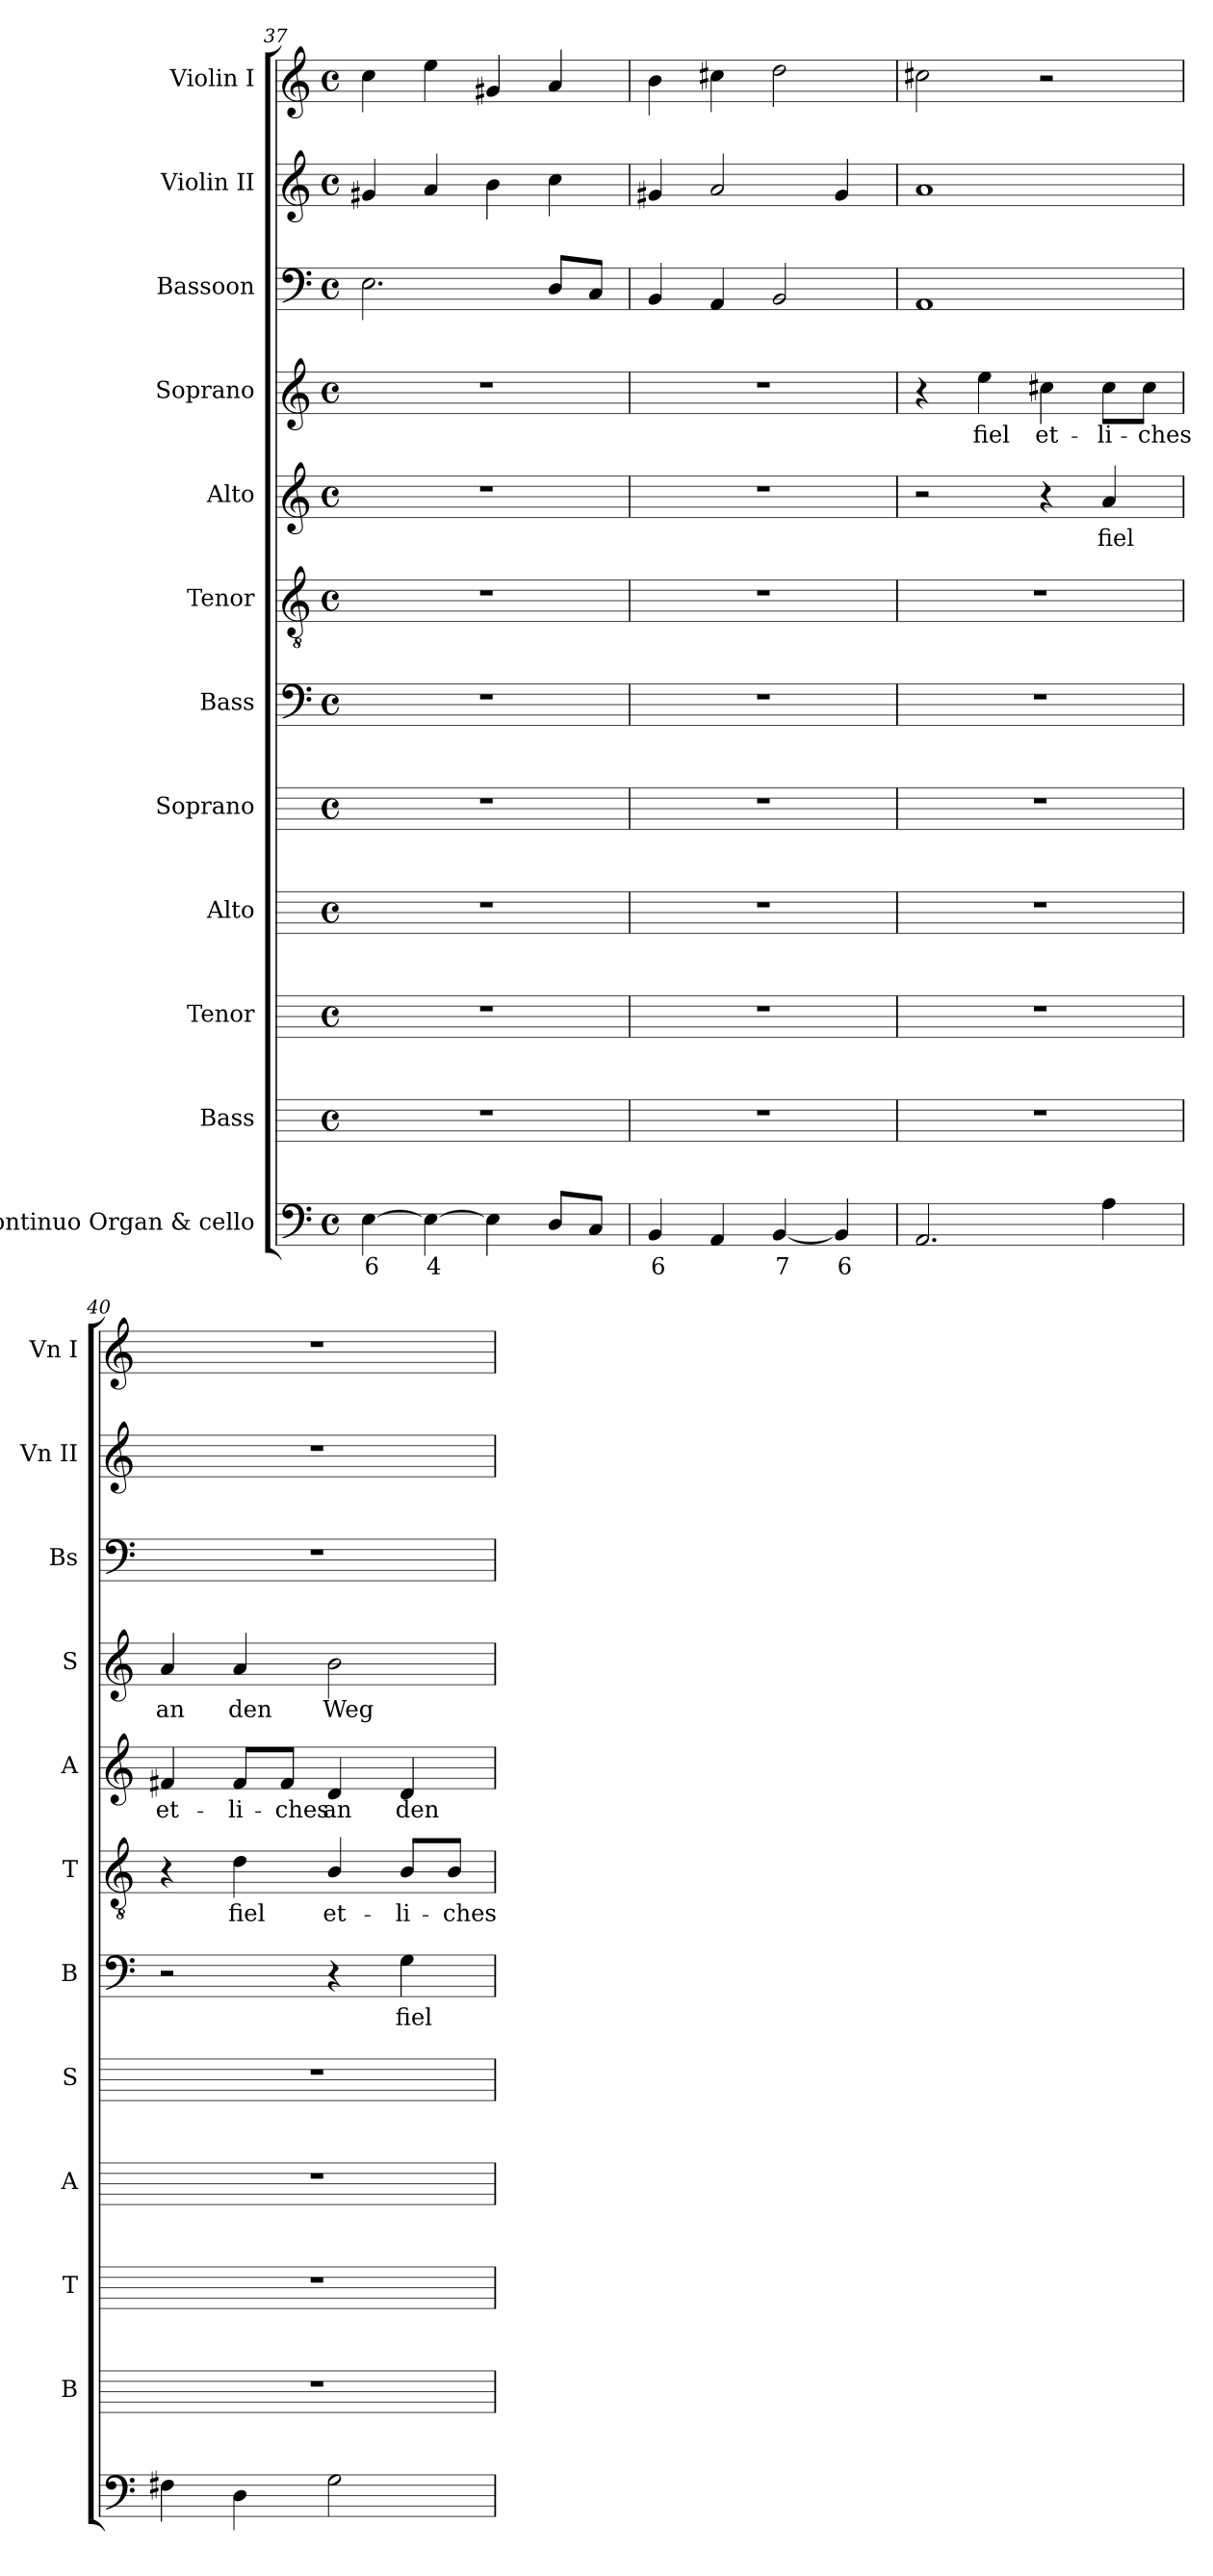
**kern	**text	**kern	**kern	**kern	**kern	**kern	**text	**kern	**text	**kern	**text	**kern	**text	**kern	**kern	**kern
*part12	*part12	*part11	*part10	*part9	*part8	*part7	*part7	*part6	*part6	*part5	*part5	*part4	*part4	*part3	*part2	*part1
*staff12	*staff12	*staff11	*staff10	*staff9	*staff8	*staff7	*staff7	*staff6	*staff6	*staff5	*staff5	*staff4	*staff4	*staff3	*staff2	*staff1
*I"Continuo Organ & cello	*	*I"Bass	*I"Tenor	*I"Alto	*I"Soprano	*I"Bass	*	*I"Tenor	*	*I"Alto	*	*I"Soprano	*	*I"Bassoon	*I"Violin II	*I"Violin I
*	*	*I'B	*I'T	*I'A	*I'S	*I'B	*	*I'T	*	*I'A	*	*I'S	*	*I'Bs	*I'Vn II	*I'Vn I
*clefF4	*	*	*	*	*	*clefF4	*	*clefGv2	*	*clefG2	*	*clefG2	*	*clefF4	*clefG2	*clefG2
*	*	*ITrd4c7	*ITrd4c7	*ITrd4c7	*ITrd4c7	*	*	*	*	*	*	*	*	*	*	*
*k[]	*	*	*	*	*	*k[]	*	*k[]	*	*k[]	*	*k[]	*	*k[]	*k[]	*k[]
*C:	*	*	*	*	*	*C:	*	*C:	*	*C:	*	*C:	*	*C:	*C:	*C:
*M4/4	*	*M4/4	*M4/4	*M4/4	*M4/4	*M4/4	*	*M4/4	*	*M4/4	*	*M4/4	*	*M4/4	*M4/4	*M4/4
*met(c)	*	*met(c)	*met(c)	*met(c)	*met(c)	*met(c)	*	*met(c)	*	*met(c)	*	*met(c)	*	*met(c)	*met(c)	*met(c)
=37	=37	=37	=37	=37	=37	=37	=37	=37	=37	=37	=37	=37	=37	=37	=37	=37
!	!LO:LY:b	!	!	!	!	!	!	!	!	!	!	!	!	!	!	!
[4E	6	1r	1r	1r	1r	1r	.	1r	.	1r	.	1r	.	2.E	4g#X	4cc
!	!LO:LY:b	!	!	!	!	!	!	!	!	!	!	!	!	!	!	!
4E_	4	.	.	.	.	.	.	.	.	.	.	.	.	.	4a	4ee
4E]	.	.	.	.	.	.	.	.	.	.	.	.	.	.	4b	4g#X
8DL	.	.	.	.	.	.	.	.	.	.	.	.	.	8DL	4cc	4a
8CJ	.	.	.	.	.	.	.	.	.	.	.	.	.	8CJ	.	.
=38	=38	=38	=38	=38	=38	=38	=38	=38	=38	=38	=38	=38	=38	=38	=38	=38
!	!LO:LY:b	!	!	!	!	!	!	!	!	!	!	!	!	!	!	!
4BB	6	1r	1r	1r	1r	1r	.	1r	.	1r	.	1r	.	4BB	4g#X	4b
4AA	.	.	.	.	.	.	.	.	.	.	.	.	.	4AA	2a	4cc#X
!	!LO:LY:b	!	!	!	!	!	!	!	!	!	!	!	!	!	!	!
[4BB	7	.	.	.	.	.	.	.	.	.	.	.	.	2BB	.	2dd
!	!LO:LY:b	!	!	!	!	!	!	!	!	!	!	!	!	!	!	!
4BB]	6	.	.	.	.	.	.	.	.	.	.	.	.	.	4g#	.
=39	=39	=39	=39	=39	=39	=39	=39	=39	=39	=39	=39	=39	=39	=39	=39	=39
2.AA	.	1r	1r	1r	1r	1r	.	1r	.	2r	.	4r	.	1AA	1a	2cc#X
!	!	!	!	!	!	!	!	!	!	!	!	!	!LO:LY:b	!	!	!
.	.	.	.	.	.	.	.	.	.	.	.	4ee	fiel	.	.	.
!	!	!	!	!	!	!	!	!	!	!	!	!	!LO:LY:b	!	!	!
.	.	.	.	.	.	.	.	.	.	4r	.	4cc#X	et-	.	.	2r
!	!	!	!	!	!	!	!	!	!	!	!LO:LY:b	!	!LO:LY:b	!	!	!
4A	.	.	.	.	.	.	.	.	.	4a	fiel	8cc#\L	-li-	.	.	.
!	!	!	!	!	!	!	!	!	!	!	!	!	!LO:LY:b	!	!	!
.	.	.	.	.	.	.	.	.	.	.	.	8cc#\J	-ches	.	.	.
=40	=40	=40	=40	=40	=40	=40	=40	=40	=40	=40	=40	=40	=40	=40	=40	=40
!	!	!	!	!	!	!	!	!	!	!	!LO:LY:b	!	!LO:LY:b	!	!	!
4F#X	.	1r	1r	1r	1r	2r	.	4r	.	4f#X	et-	4a	an	1r	1r	1r
!	!	!	!	!	!	!	!	!	!LO:LY:b	!	!LO:LY:b	!	!LO:LY:b	!	!	!
4D	.	.	.	.	.	.	.	4d	fiel	8f#/L	-li-	4a	den	.	.	.
!	!	!	!	!	!	!	!	!	!	!	!LO:LY:b	!	!	!	!	!
.	.	.	.	.	.	.	.	.	.	8f#/J	-ches	.	.	.	.	.
!	!	!	!	!	!	!	!	!	!LO:LY:b	!	!LO:LY:b	!	!LO:LY:b	!	!	!
2G	.	.	.	.	.	4r	.	4B/	et-	4d	an	2b	Weg	.	.	.
!	!	!	!	!	!	!	!LO:LY:b	!	!LO:LY:b	!	!LO:LY:b	!	!	!	!	!
.	.	.	.	.	.	4G	fiel	8B/L	-li-	4d	den	.	.	.	.	.
!	!	!	!	!	!	!	!	!	!LO:LY:b	!	!	!	!	!	!	!
.	.	.	.	.	.	.	.	8B/J	-ches	.	.	.	.	.	.	.
=	=	=	=	=	=	=	=	=	=	=	=	=	=	=	=	=
*-	*-	*-	*-	*-	*-	*-	*-	*-	*-	*-	*-	*-	*-	*-	*-	*-
